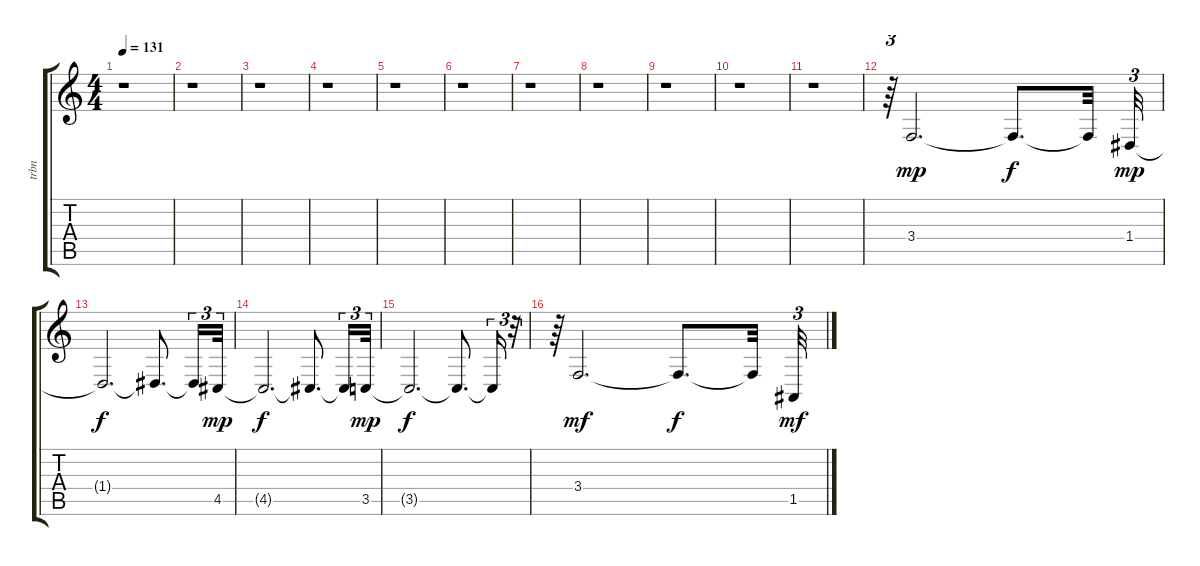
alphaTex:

\track ("trbn" "trbn") {instrument trombone}
\staff {score tabs}
\tuning (E4 B3 G3 D3 A2 E2) {hide}
\ts (4 4)
\tempo 131
\clef g2
\ks c
r.1{dy f} |
r.1 |
r.1 |
r.1 |
r.1 |
r.1 |
r.1 |
r.1 |
r.1 |
r.1 |
r.1 |
r.64{tu (3 2)} 3.4.2{d dy mp} 3.4{t}.8{d dy f} 3.4{t}.32 1.4.32{tu (3 2) dy mp} |
1.4{t}.2{d dy f} 1.4{t}.8{d} 1.4{t}.16{tu (3 2)} 4.5.32{tu (3 2) dy mp} |
4.5{t}.2{d dy f} 4.5{t}.8{d} 4.5{t}.16{tu (3 2)} 3.5.32{tu (3 2) dy mp} |
3.5{t}.2{d dy f} 3.5{t}.8{d} 3.5{t}.16{tu (3 2)} r.32{tu (3 2)} |
r.64{tu (3 2)} 3.4.2{d dy mf} 3.4{t}.8{d dy f} 3.4{t}.32 1.5.32{tu (3 2) dy mf}
